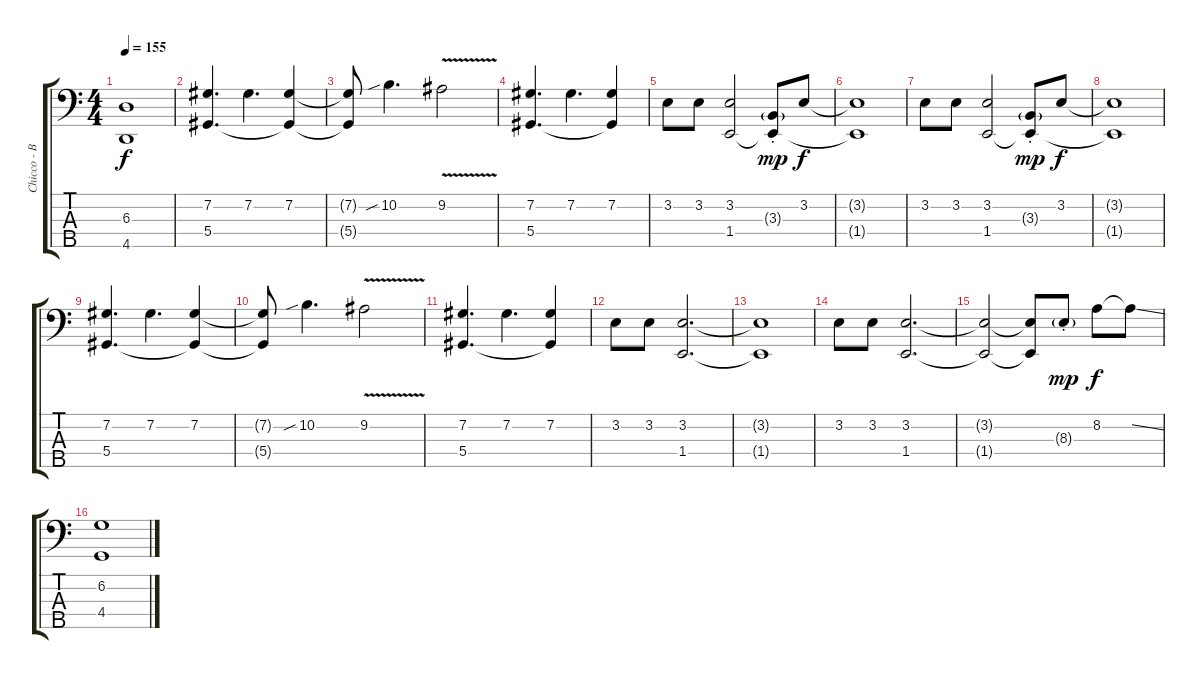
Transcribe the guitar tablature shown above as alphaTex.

\track ("Chicco - Bass" "Chicco - B") {instrument fretlessbass}
\staff {score tabs}
\tuning (Gb2 Db2 Ab1 Eb1 Bb0) {hide}
\ts (4 4)
\tempo 155
\clef f4
\ks c
(6.3{t} 4.5{t}).1{dy f} |
(7.2 5.4).4{d} 7.2.4{d} (7.2 5.4{t}).4 |
(7.2{t} 5.4{t}).8 10.2{sib}.4{d} 9.2{v}.2 |
(7.2 5.4).4{d} 7.2.4{d} (7.2 5.4{t}).4 |
3.2.8 3.2.8 (3.2 1.4).2 (3.3{g st} 1.4{t}).8{dy mp} 3.2.8{dy f} |
(3.2{t} 1.4{t}).1 |
3.2.8 3.2.8 (3.2 1.4).2 (3.3{g st} 1.4{t}).8{dy mp} 3.2.8{dy f} |
(3.2{t} 1.4{t}).1 |
(7.2 5.4).4{d} 7.2.4{d} (7.2 5.4{t}).4 |
(7.2{t} 5.4{t}).8 10.2{sib}.4{d} 9.2{v}.2 |
(7.2 5.4).4{d} 7.2.4{d} (7.2 5.4{t}).4 |
3.2.8 3.2.8 (3.2 1.4).2{d} |
(3.2{t} 1.4{t}).1 |
3.2.8 3.2.8 (3.2 1.4).2{d} |
(3.2{t} 1.4{t}).2 (3.2{t} 1.4{t}).8 8.3{g st}.8{dy mp} 8.2.8{dy f} 8.2{ss t}.8 |
(6.2 4.4).1
